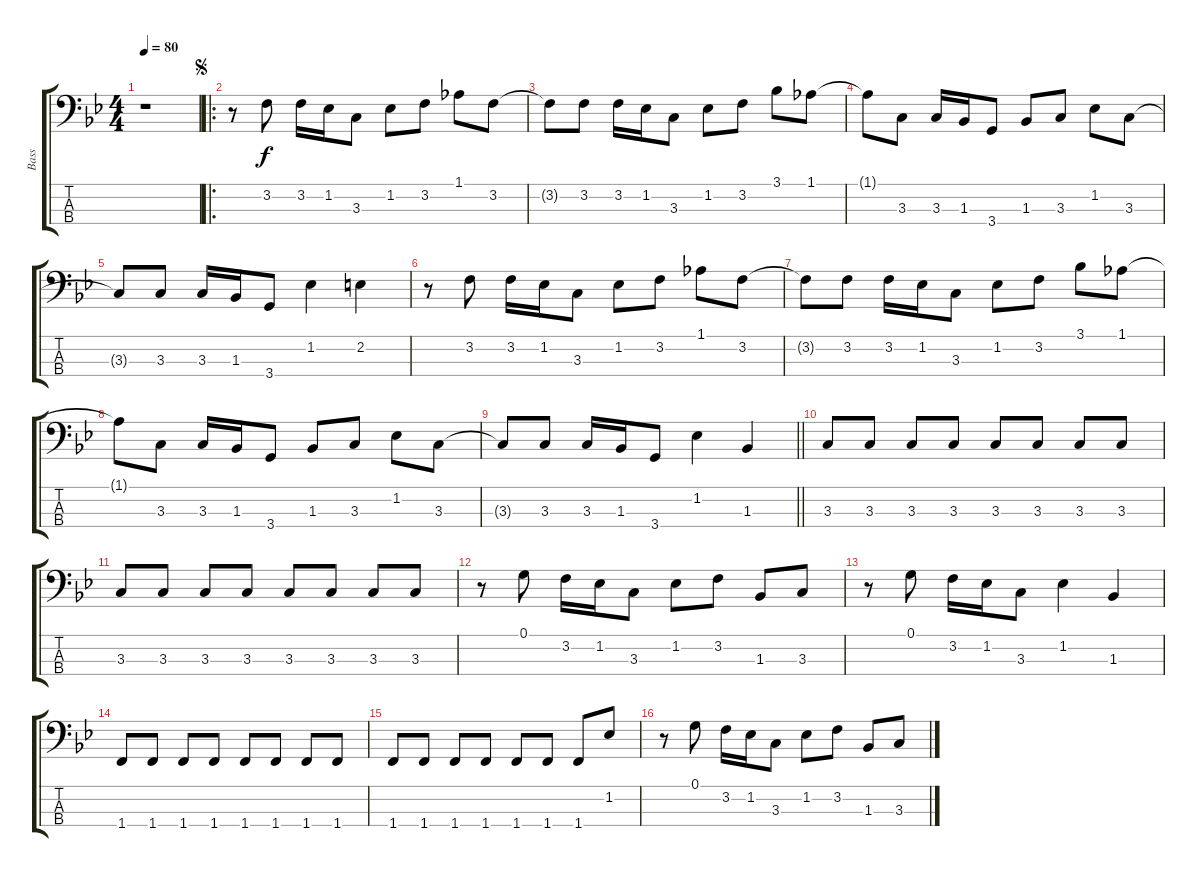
\track ("Bass" "Bass") {instrument electricbasspick}
\staff {score tabs}
\tuning (G2 D2 A1 E1) {hide}
\ts (4 4)
\tempo 80
\clef f4
\ks bb
r.1{dy f instrument electricbasspick} |
\ro
\jump segno
r.8 3.2.8 3.2.16 1.2.16 3.3.8 1.2.8 3.2.8 1.1.8 3.2.8 |
3.2{t}.8 3.2.8 3.2.16 1.2.16 3.3.8 1.2.8 3.2.8 3.1.8 1.1.8 |
1.1{t}.8 3.3.8 3.3.16 1.3.16 3.4.8 1.3.8 3.3.8 1.2.8 3.3.8 |
3.3{t}.8 3.3.8 3.3.16 1.3.16 3.4.8 1.2.4 2.2.4 |
r.8 3.2.8 3.2.16 1.2.16 3.3.8 1.2.8 3.2.8 1.1.8 3.2.8 |
3.2{t}.8 3.2.8 3.2.16 1.2.16 3.3.8 1.2.8 3.2.8 3.1.8 1.1.8 |
1.1{t}.8 3.3.8 3.3.16 1.3.16 3.4.8 1.3.8 3.3.8 1.2.8 3.3.8 |
\barLineRight lightlight
3.3{t}.8 3.3.8 3.3.16 1.3.16 3.4.8 1.2.4 1.3.4 |
3.3.8 3.3.8 3.3.8 3.3.8 3.3.8 3.3.8 3.3.8 3.3.8 |
3.3.8 3.3.8 3.3.8 3.3.8 3.3.8 3.3.8 3.3.8 3.3.8 |
r.8 0.1.8 3.2.16 1.2.16 3.3.8 1.2.8 3.2.8 1.3.8 3.3.8 |
r.8 0.1.8 3.2.16 1.2.16 3.3.8 1.2.4 1.3.4 |
1.4.8 1.4.8 1.4.8 1.4.8 1.4.8 1.4.8 1.4.8 1.4.8 |
1.4.8 1.4.8 1.4.8 1.4.8 1.4.8 1.4.8 1.4.8 1.2.8 |
r.8 0.1.8 3.2.16 1.2.16 3.3.8 1.2.8 3.2.8 1.3.8 3.3.8
